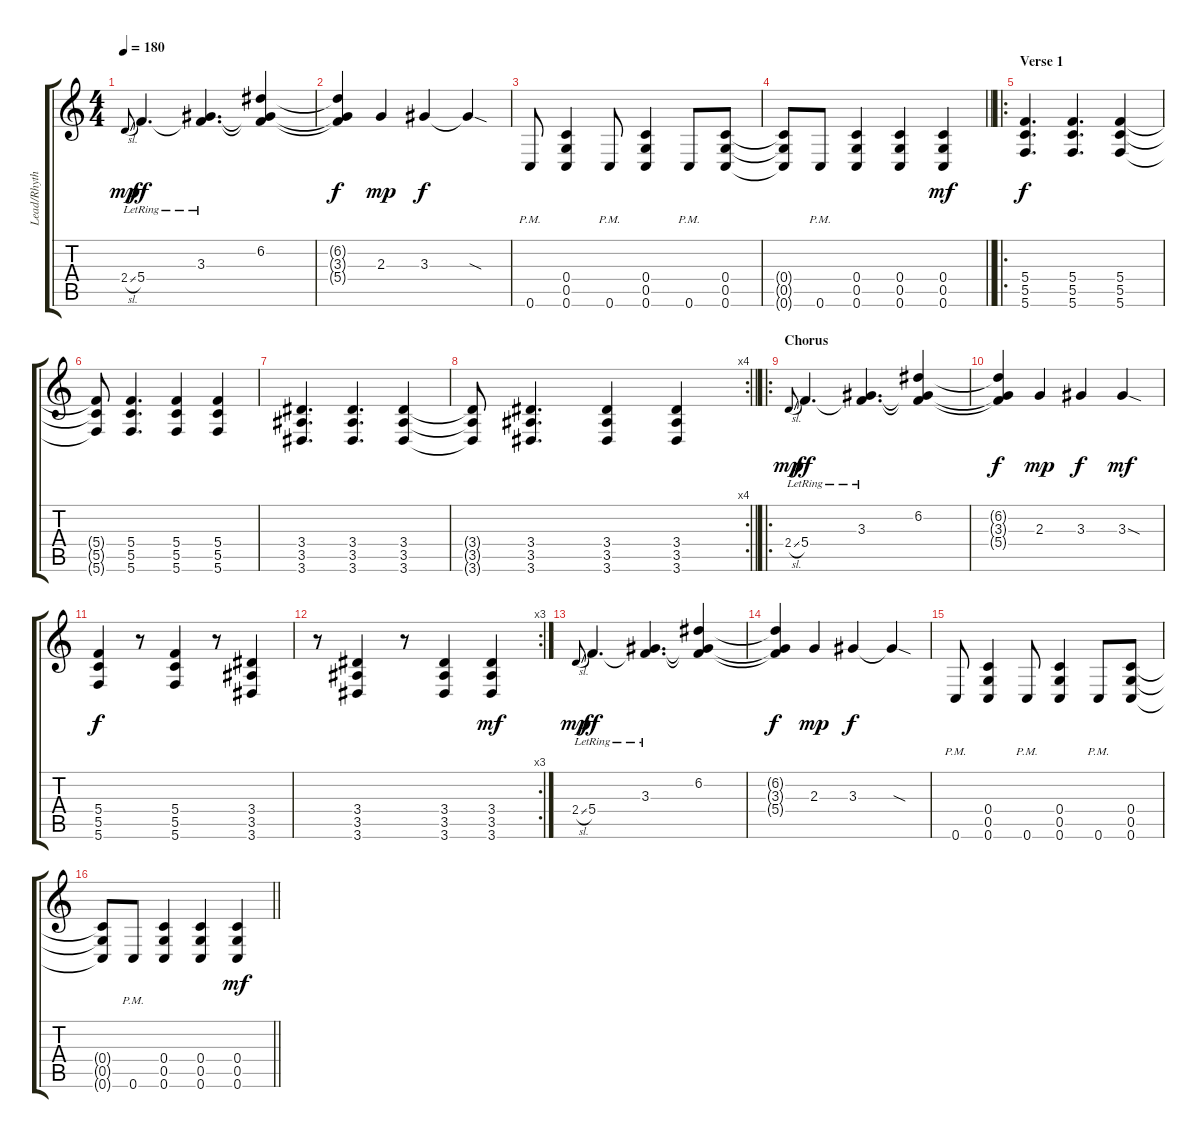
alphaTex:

\track ("Lead/Rhythm Guitar" "Lead/Rhyth") {instrument distortionguitar}
\staff {score tabs}
\tuning (D4 A3 F3 C3 G2 C2) {hide}
\ts (4 4)
\tempo 180
\clef g2
\ks c
2.4{sl}.8{gr onbeat dy mp} 5.4{lr}.4{d dy ff} (3.3{lr} 5.4{t}).4{d} (6.2 3.3{t} 5.4{t}).4 |
(6.2{t} 3.3{t} 5.4{t}).4{dy f} 2.3.4{dy mp} 3.3.4{dy f} 3.3{sod t}.4 |
0.6{pm}.8{volume 11} (0.4 0.5 0.6).4 0.6{pm}.8 (0.4 0.5 0.6).4 0.6{pm}.8 (0.4 0.5 0.6).8 |
\barLineRight lightlight
(0.4{t} 0.5{t} 0.6{t}).8 0.6{pm}.8 (0.4 0.5 0.6).4 (0.4 0.5 0.6).4 (0.4 0.5 0.6).4{dy mf} |
\ro
\section ("" "Verse 1")
(5.4 5.5 5.6).4{d dy f} (5.4 5.5 5.6).4{d} (5.4 5.5 5.6).4 |
(5.4{t} 5.5{t} 5.6{t}).8 (5.4 5.5 5.6).4{d} (5.4 5.5 5.6).4 (5.4 5.5 5.6).4 |
(3.4 3.5 3.6).4{d} (3.4 3.5 3.6).4{d} (3.4 3.5 3.6).4 |
\rc 4
\barLineRight lightlight
(3.4{t} 3.5{t} 3.6{t}).8 (3.4 3.5 3.6).4{d} (3.4 3.5 3.6).4 (3.4 3.5 3.6).4 |
\ro
\section ("" "Chorus")
2.4{sl}.8{gr onbeat dy mp} 5.4{lr}.4{d dy ff volume 16} (3.3{lr} 5.4{t}).4{d} (6.2 3.3{t} 5.4{t}).4 |
(6.2{t} 3.3{t} 5.4{t}).4{dy f} 2.3.4{dy mp} 3.3.4{dy f} 3.3{sod}.4{dy mf} |
(5.4 5.5 5.6).4{dy f} r.8 (5.4 5.5 5.6).4 r.8 (3.4 3.5 3.6).4 |
\rc 3
r.8 (3.4 3.5 3.6).4 r.8 (3.4 3.5 3.6).4 (3.4 3.5 3.6).4{dy mf} |
2.4{sl}.8{gr onbeat dy mp} 5.4{lr}.4{d dy ff} (3.3{lr} 5.4{t}).4{d} (6.2 3.3{t} 5.4{t}).4 |
(6.2{t} 3.3{t} 5.4{t}).4{dy f} 2.3.4{dy mp} 3.3.4{dy f} 3.3{sod t}.4 |
0.6{pm}.8{volume 11} (0.4 0.5 0.6).4 0.6{pm}.8 (0.4 0.5 0.6).4 0.6{pm}.8 (0.4 0.5 0.6).8 |
\barLineRight lightlight
(0.4{t} 0.5{t} 0.6{t}).8 0.6{pm}.8 (0.4 0.5 0.6).4 (0.4 0.5 0.6).4 (0.4 0.5 0.6).4{dy mf}
